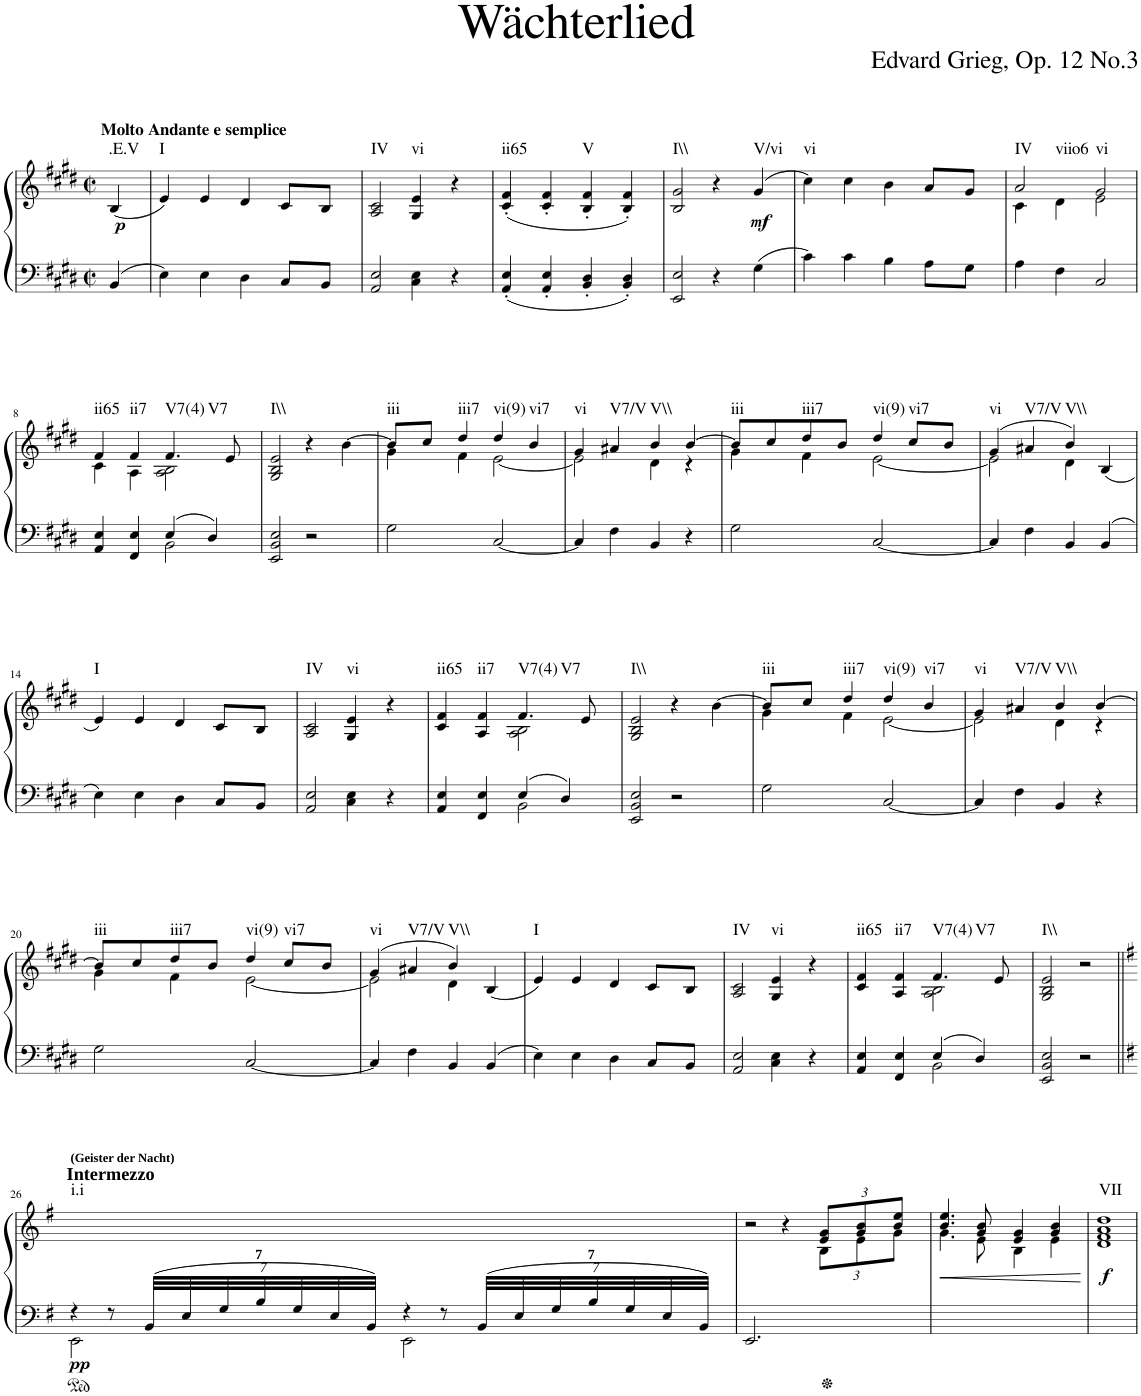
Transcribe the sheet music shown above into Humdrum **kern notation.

**kern	**kern	**dynam	**harte
*part1	*part1	*part1	*part1
*staff2	*staff1	*staff1/2	*
*I"Midi_1	*	*	*
*clefF4	*clefG2	*	*
*k[f#c#g#d#]	*k[f#c#g#d#]	*	*
*E:	*E:	*	*
*M2/2	*M2/2	*	*
*met(c|)	*met(c|)	*	*
=1	=1	=1	=1
!	!LO:TX:a:B:t=Molto Andante e semplice	!	!
!	!	!LO:DY:b	!LO:H:kt=.E.V
4BB/	(4B/	p	N
=2	=2	=2	=2
!	!	!	!LO:H:kt=I
4E\	4e/)	.	N
4E\	4e/	.	.
4D#\	4d#/	.	.
8C#/L	8c#/L	.	.
8BB/J	8B/J	.	.
=3	=3	=3	=3
!	!	!	!LO:H:kt=IV
2AA/ 2E/	2A/ 2c#/	.	N
!	!	!	!LO:H:kt=vi
4C#\ 4E\	4G#/ 4e/	.	N
4r	4r	.	.
=4	=4	=4	=4
!	!	!	!LO:H:kt=ii65
4AA/' 4E/'	(4c#/' 4f#/'	.	N
4AA/' 4E/'	4c#/' 4f#/'	.	.
!	!	!	!LO:H:kt=V
4BB/' 4D#/'	4B/' 4f#/'	.	N
4BB/' 4D#/'	4B/' 4f#/')	.	.
=5	=5	=5	=5
!	!	!	!LO:H:kt=I\\
2EE/ 2E/	2B/ 2g#/	.	N
4r	4r	.	.
!	!	!LO:DY:b	!LO:H:kt=V/vi
4G#\	(4g#/	mf	N
=6	=6	=6	=6
!	!	!	!LO:H:kt=vi
4c#\	4cc#\)	.	N
4c#\	4cc#\	.	.
4B\	4b\	.	.
8A\L	8a/L	.	.
8G#\J	8g#/J	.	.
=7	=7	=7	=7
*	*^	*	*
!	!	!	!	!LO:H:kt=IV
4A\	2a/	4c#\	.	N
!	!	!	!	!LO:H:kt=viio6
4F#\	.	4d#\	.	N
!	!	!	!	!LO:H:kt=vi
2C#/	2g#/	2e\	.	N
!!LO:LB:g=z	!!
=8	=8	=8	=8	=8
*^	*	*	*	*
!	!	!	!	!	!LO:H:kt=ii65
4AA/ 4E/	2ryy	4f#/	4c#\	.	N
!	!	!	!	!	!LO:H:kt=ii7
4FF#/ 4E/	.	4f#/	4A\	.	N
!	!	!	!	!	!LO:H:n=1:kt=V7(4)
!	!	!	!	!	!LO:H:n=2:kt=V7
4E/	2BB\	4.f#/	2A\ 2B\	.	N N
4D#/	.	.	.	.	.
.	.	8e/	.	.	.
*v	*v	*	*	*	*
*	*v	*v	*	*
=9	=9	=9	=9
!	!	!	!LO:H:kt=I\\
2EE/ 2BB/ 2E/	2G#/ 2B/ 2e/	.	N
2r	4r	.	.
.	[4b\	.	.
=10	=10	=10	=10
*	*^	*	*
!	!	!	!	!LO:H:kt=iii
2G#\	8b/L]	4g#\	.	N
.	8cc#/J	.	.	.
!	!	!	!	!LO:H:kt=iii7
.	4dd#/	4f#\	.	N
!	!	!	!	!LO:H:kt=vi(9)
[2C#/	4dd#/	[2e\	.	N
!	!	!	!	!LO:H:kt=vi7
.	4b/	.	.	N
=11	=11	=11	=11	=11
!	!	!	!	!LO:H:kt=vi
4C#/]	4g#/	2e\]	.	N
!	!	!	!	!LO:H:kt=V7/V
4F#\	4a#X/	.	.	N
!	!	!	!	!LO:H:kt=V\\
4BB/	4b/	4d#\	.	N
4r	[4b/	4r	.	.
=12	=12	=12	=12	=12
!	!	!	!	!LO:H:kt=iii
2G#\	8b/L]	4g#\	.	N
.	8cc#/	.	.	.
!	!	!	!	!LO:H:kt=iii7
.	8dd#/	4f#\	.	N
.	8b/J	.	.	.
!	!	!	!	!LO:H:kt=vi(9)
[2C#/	4dd#/	[2e\	.	N
!	!	!	!	!LO:H:kt=vi7
.	8cc#/L	.	.	N
.	8b/J	.	.	.
=13	=13	=13	=13	=13
!	!	!	!	!LO:H:kt=vi
4C#/]	(4g#/	2e\]	.	N
!	!	!	!	!LO:H:kt=V7/V
4F#\	4a#X/	.	.	N
!	!	!	!	!LO:H:kt=V\\
4BB/	4b/)	4d#\	.	N
4BB/	(4B/	4ryy	.	.
!!LO:LB:g=z
=14	=14	=14	=14	=14
!	!	!	!	!LO:H:kt=I
*	*v	*v	*	*
4E\	4e/)	.	N
4E\	4e/	.	.
4D#\	4d#/	.	.
8C#/L	8c#/L	.	.
8BB/J	8B/J	.	.
=15	=15	=15	=15
!	!	!	!LO:H:kt=IV
2AA/ 2E/	2A/ 2c#/	.	N
!	!	!	!LO:H:kt=vi
4C#\ 4E\	4G#/ 4e/	.	N
4r	4r	.	.
=16	=16	=16	=16
*^	*^	*	*
!	!	!	!	!	!LO:H:kt=ii65
4AA/ 4E/	2ryy	4c#/ 4f#/	2ryy	.	N
!	!	!	!	!	!LO:H:kt=ii7
4FF#/ 4E/	.	4A/ 4f#/	.	.	N
!	!	!	!	!	!LO:H:n=1:kt=V7(4)
!	!	!	!	!	!LO:H:n=2:kt=V7
4E/	2BB\	4.f#/	2A\ 2B\	.	N N
4D#/	.	.	.	.	.
.	.	8e/	.	.	.
*v	*v	*	*	*	*
*	*v	*v	*	*
=17	=17	=17	=17
!	!	!	!LO:H:kt=I\\
2EE/ 2BB/ 2E/	2G#/ 2B/ 2e/	.	N
2r	4r	.	.
.	[4b\	.	.
=18	=18	=18	=18
*	*^	*	*
!	!	!	!	!LO:H:kt=iii
2G#\	8b/L]	4g#\	.	N
.	8cc#/J	.	.	.
!	!	!	!	!LO:H:kt=iii7
.	4dd#/	4f#\	.	N
!	!	!	!	!LO:H:kt=vi(9)
[2C#/	4dd#/	[2e\	.	N
!	!	!	!	!LO:H:kt=vi7
.	4b/	.	.	N
=19	=19	=19	=19	=19
!	!	!	!	!LO:H:kt=vi
4C#/]	4g#/	2e\]	.	N
!	!	!	!	!LO:H:kt=V7/V
4F#\	4a#X/	.	.	N
!	!	!	!	!LO:H:kt=V\\
4BB/	4b/	4d#\	.	N
4r	[4b/	4r	.	.
!!LO:LB:g=z	!!
=20	=20	=20	=20	=20
!	!	!	!	!LO:H:kt=iii
2G#\	8b/L]	4g#\	.	N
.	8cc#/	.	.	.
!	!	!	!	!LO:H:kt=iii7
.	8dd#/	4f#\	.	N
.	8b/J	.	.	.
!	!	!	!	!LO:H:kt=vi(9)
[2C#/	4dd#/	[2e\	.	N
!	!	!	!	!LO:H:kt=vi7
.	8cc#/L	.	.	N
.	8b/J	.	.	.
=21	=21	=21	=21	=21
!	!	!	!	!LO:H:kt=vi
4C#/]	(4g#/	2e\]	.	N
!	!	!	!	!LO:H:kt=V7/V
4F#\	4a#X/	.	.	N
!	!	!	!	!LO:H:kt=V\\
4BB/	4b/)	4d#\	.	N
4BB/	(4B/	4ryy	.	.
=22	=22	=22	=22	=22
!	!	!	!	!LO:H:kt=I
*	*v	*v	*	*
4E\	4e/)	.	N
4E\	4e/	.	.
4D#\	4d#/	.	.
8C#/L	8c#/L	.	.
8BB/J	8B/J	.	.
=23	=23	=23	=23
!	!	!	!LO:H:kt=IV
2AA/ 2E/	2A/ 2c#/	.	N
!	!	!	!LO:H:kt=vi
4C#\ 4E\	4G#/ 4e/	.	N
4r	4r	.	.
=24	=24	=24	=24
*^	*^	*	*
!	!	!	!	!	!LO:H:kt=ii65
4AA/ 4E/	2ryy	4c#/ 4f#/	2ryy	.	N
!	!	!	!	!	!LO:H:kt=ii7
4FF#/ 4E/	.	4A/ 4f#/	.	.	N
!	!	!	!	!	!LO:H:n=1:kt=V7(4)
!	!	!	!	!	!LO:H:n=2:kt=V7
4E/	2BB\	4.f#/	2A\ 2B\	.	N N
4D#/	.	.	.	.	.
.	.	8e/	.	.	.
*v	*v	*	*	*	*
*	*v	*v	*	*
=25	=25	=25	=25
!	!	!	!LO:H:kt=I\\
2EE/ 2BB/ 2E/	2G#/ 2B/ 2e/	.	N
2r	2r	.	.
!!LO:LB:g=z
=26||	=26||	=26||	=26||
*k[f#]	*k[f#]	*	*
*^	*^	*	*
!	!	!LO:TX:a:B:t=Intermezzo	!	!	!
!	!	!LO:TX:a:B:t=(Geister der Nacht)	!	!	!
!	!	!	!	!LO:DY:b=2	!LO:H:kt=i.i
4r	2EE\	2ryy	2ryy	pp	N
8r	.	.	.	.	.
*Xbrackettup	*	*	*	*	*
56BB/LLL	.	.	.	.	.
56E/	.	.	.	.	.
4480ryy	.	.	.	.	.
56G/	.	.	.	.	.
!LO:TX:a:B:t=7	!	!	!	!	!
56B/	.	.	.	.	.
56G/	.	.	.	.	.
56E/	.	.	.	.	.
56BB/JJJ	.	.	.	.	.
.	2EE\	2ryy	2ryy	.	.
4r	.	.	.	.	.
8r	.	.	.	.	.
56BB/LLL	.	.	.	.	.
56E/	.	.	.	.	.
56G/	.	.	.	.	.
!LO:TX:a:B:t=7	!	!	!	!	!
56B/	.	.	.	.	.
56G/	.	.	.	.	.
56E/	.	.	.	.	.
[960%17BB/JJJ	.	.	.	.	.
.	13440ryy	13440ryy	13440ryy	.	.
*v	*v	*	*	*	*
=27	=27	=27	=27	=27
2.EE/	2r	2.ryy	.	.
.	4r	.	.	.
*	*Xbrackettup	*	*	*
6720BB/]	12e/ 12g/L	12B\L	.	.
4ryy	.	.	.	.
.	12g/ 12b/	12e\	.	.
.	12b/ 12ee/J	12g\J	.	.
.	6720ryy	6720ryy	.	.
=28	=28	=28	=28	=28
*^	*	*	*	*
!	!	!	!	!LO:HP:b	!
2ryy	2ryy	4.b/ 4.ee/	4.g\	<	.
.	.	8g/ 8b/	8e\	.	.
2ryy	2ryy	4e/ 4g/	4B\	.	.
.	.	4g/ 4b/	4e\	.	.
*v	*v	*	*	*	*
*	*v	*v	*	*
.	.	[	.
=29	=29	=29	=29
*^	*^	*	*
!	!	!	!	!LO:DY:b	!LO:H:kt=VII
2ryy	2ryy	1dd	1d 1f# 1a	f	N
2ryy	2ryy	.	.	.	.
*v	*v	*	*	*	*
*	*v	*v	*	*
=	=	=	=
*-	*-	*-	*-
